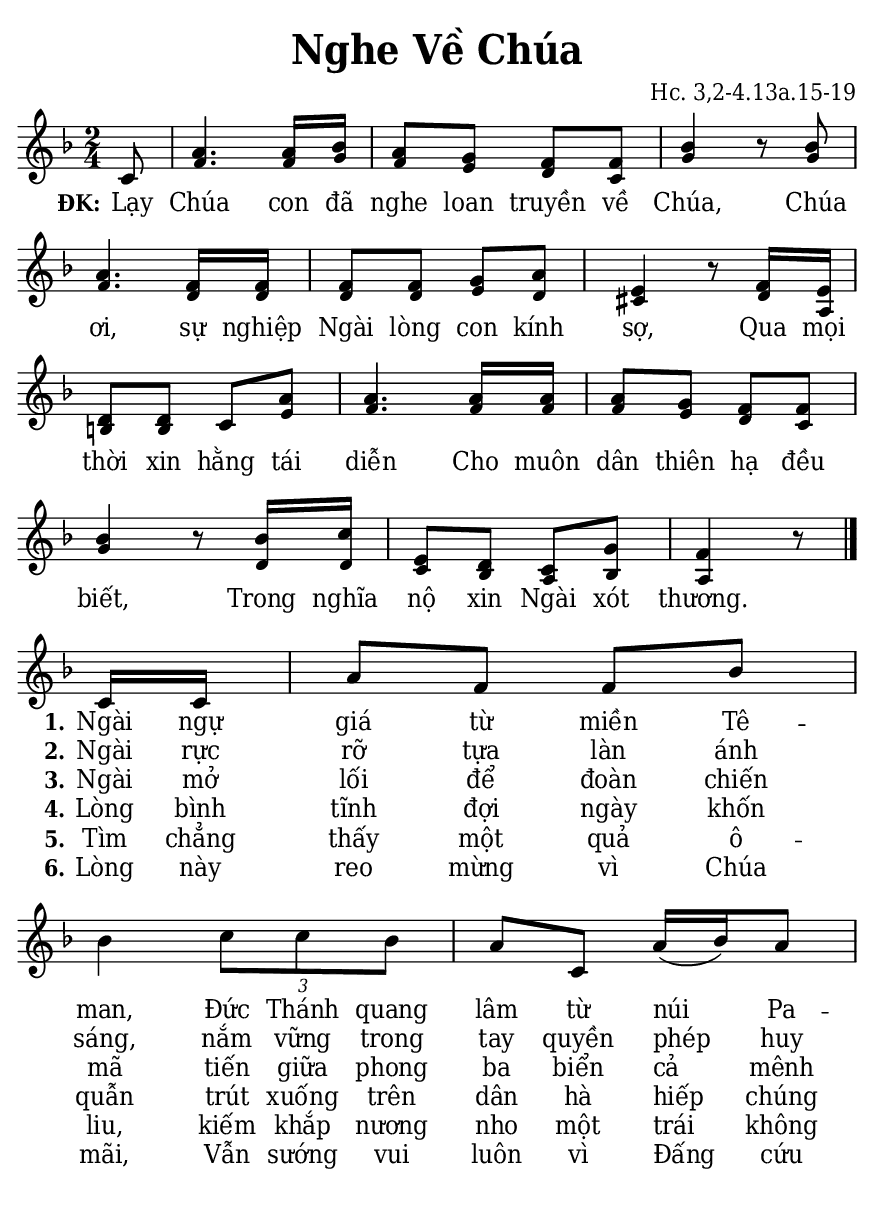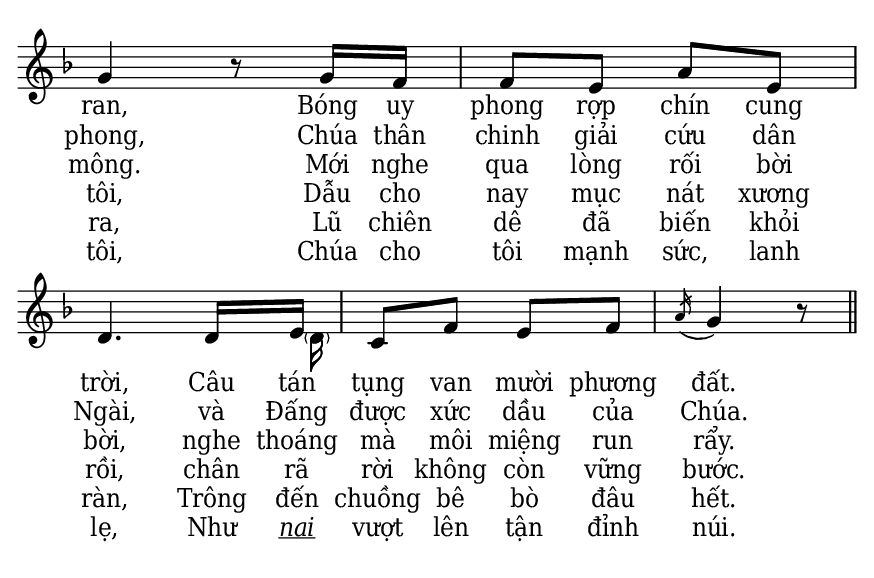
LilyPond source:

% Cài đặt chung\
\version "2.22.1"
\include "english.ly"

\header {
  title = \markup { \fontsize #1 "Nghe Về Chúa" }
  composer = "Hc. 3,2-4.13a.15-19"
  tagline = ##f
}

% Nhạc phiên khúc
nhacPhienKhucSop = \relative c' {
  \autoPageBreaksOff
  \partial 8 c8 |
  a'4. a16 bf |
  a8 g f f |
  bf4 r8 bf |
  a4. f16 f |
  f8 f g a |
  e4 r8 f16 e |
  d8 d c a' |
  a4. a16 a |
  a8 g f f |
  bf4 r8 bf16 c |
  e,8 d c g' |
  f4 r8 \bar "|." \break
  
  c16 c |
  a'8 f f bf |
  bf4 \tuplet 3/2 { c8 c bf } |
  a8 c, a'16 (bf) a8 | \pageBreak
  g4 r8 g16 f |
  f8 e a e |
  d4. d16
  <<
    {
      \voiceOne
      e16
    }
    \new Voice = "beSop" {
      \voiceTwo
      \stemDown
      \once \override NoteColumn.force-hshift = #1
      \parenthesize
      d
    }
  >>
  \oneVoice
  c8 f e f |
  \slashedGrace { a16 ( } g4) r8 \bar "||"
}

nhacPhienKhucAlto = \relative c' {
  c8 |
  f4. f16 g |
  f8 e d c |
  g'4 r8 g |
  f4. d16 d |
  d8 d e d |
  cs4 r8 d16 a |
  b!8 b c e |
  f4. f16 f |
  f8 e d c |
  g'4 r8 d16 d |
  c8 bf a bf |
  a4 r8
}

% Lời phiên khúc
loiPhienKhucSop = \lyrics {
  \set stanza = "ĐK:"
  Lạy Chúa con đã nghe loan truyền về Chúa, Chúa ơi,
  sự nghiệp Ngài lòng con kính sợ,
  Qua mọi thời xin hằng tái diễn
  Cho muôn dân thiên hạ đều biết,
  Trong nghĩa nộ xin Ngài xót thương.
  <<
    {
      \set stanza = "1."
      Ngài ngự giá từ miền Tê -- man,
      Đức Thánh quang lâm từ núi Pa -- ran,
      Bóng uy phong rợp chín cung trời,
      Câu tán tụng van mười phương đất.
    }
    \new Lyrics {
	    \set associatedVoice = "beSop"
	    \set stanza = "2."
	    Ngài rực rỡ tựa làn ánh sáng,
	    nắm vững trong tay quyền phép huy phong,
	    Chúa thân chinh giải cứu dân Ngài,
	    và Đấng được xức dầu của Chúa.
    }
    \new Lyrics {
	    \set associatedVoice = "beSop"
	    \set stanza = "3."
	    Ngài mở lối để đoàn chiến mã tiến
	    giữa phong ba biển cả mênh mông.
	    Mới nghe qua lòng rối bời bời,
	    nghe thoáng mà môi miệng run rẩy.
    }
    \new Lyrics {
	    \set associatedVoice = "beSop"
	    \set stanza = "4."
	    Lòng bình tĩnh đợi ngày khốn quẫn
	    trút xuống trên dân hà hiếp chúng tôi,
	    Dẫu cho nay mục nát xương rồi,
	    chân rã rời không còn vững bước.
    }
    \new Lyrics {
	    \set associatedVoice = "beSop"
	    \set stanza = "5."
	    Tìm chẳng thấy một quả ô -- liu,
	    kiếm khắp nương nho một trái không ra,
	    Lũ chiên dê đã biến khỏi ràn,
	    Trông đến chuồng bê bò đâu hết.
    }
    \new Lyrics {
	    \set associatedVoice = "beSop"
	    \set stanza = "6."
	    Lòng này reo mừng vì Chúa mãi,
	    Vẫn sướng vui luôn vì Đấng cứu tôi,
	    Chúa cho tôi mạnh sức, lanh lẹ,
	    Như \markup { \italic \underline "nai" }
	    vượt lên tận đỉnh núi.
    }
  >>
}

% Dàn trang
\paper {
  #(set-paper-size "a5")
  top-margin = 3\mm
  bottom-margin = 3\mm
  left-margin = 3\mm
  right-margin = 3\mm
  indent = #0
  #(define fonts
	 (make-pango-font-tree "Deja Vu Serif Condensed"
	 		       "Deja Vu Serif Condensed"
			       "Deja Vu Serif Condensed"
			       (/ 20 20)))
  print-page-number = ##f
  system-system-spacing = #'((basic-distance . 0.1) (padding . 2.5))
  ragged-bottom = ##t
}

TongNhip = {
  \key f \major \time 2/4
  \set Timing.beamExceptions = #'()
  \set Timing.baseMoment = #(ly:make-moment 1/4)
}

% Đổi kích thước nốt cho bè phụ
notBePhu =
#(define-music-function (font-size music) (number? ly:music?)
   (for-some-music
     (lambda (m)
       (if (music-is-of-type? m 'rhythmic-event)
           (begin
             (set! (ly:music-property m 'tweaks)
                   (cons `(font-size . ,font-size)
                         (ly:music-property m 'tweaks)))
             #t)
           #f))
     music)
   music)

\score {
  \new ChoirStaff <<
    \new Staff \with {
        \consists "Merge_rests_engraver"
        printPartCombineTexts = ##f
      }
      <<
      \new Voice \TongNhip \partCombine 
        \nhacPhienKhucSop
        \notBePhu -1 { \nhacPhienKhucAlto }
      \new NullVoice = beSop \nhacPhienKhucSop
      \new Lyrics \lyricsto beSop \loiPhienKhucSop
      >>
  >>
  \layout {
    \override Lyrics.LyricSpace.minimum-distance = #1.5
    \override Score.BarNumber.break-visibility = ##(#f #f #f)
    \override Score.SpacingSpanner.uniform-stretching = ##t
  } 
}
